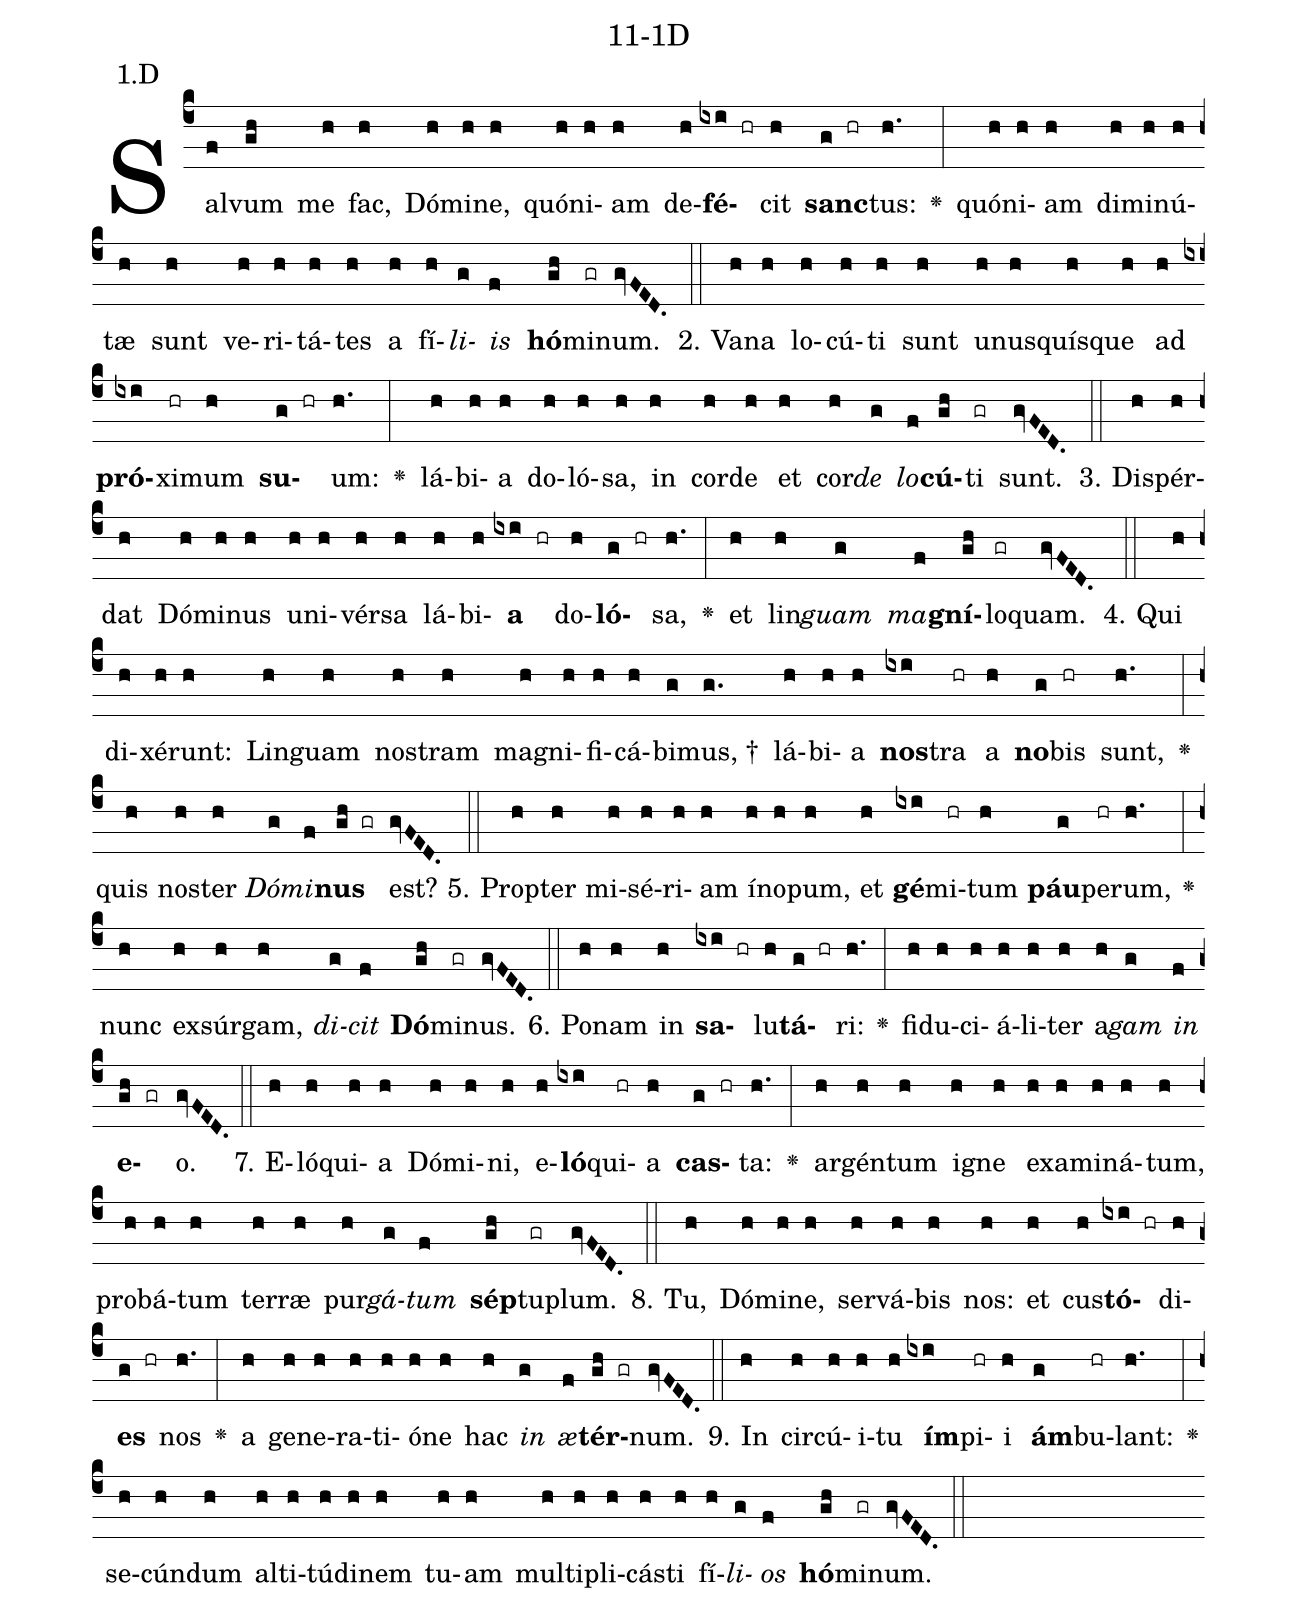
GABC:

name: 11-1D;
annotation: 1.D;
%%
(c4)Sal(f)vum(gh) me(h) fac,(h) Dó(h)mi(h)ne,(h) quón(h)i(h)am(h) de(h)<b>fé</b>(ixi hr)cit(h) <b>sanc</b>(g hr)tus:(h.) <v>\greheightstar</v>(:) quón(h)i(h)am(h) di(h)mi(h)nú(h)tæ(h) sunt(h) ve(h)ri(h)tá(h)tes(h) a(h) fí(h)<i>li</i>(g)<i>is</i>(f) <b>hó</b>(gh)mi(gr)num.(gvFED.) (::)
2. Va(h)na(h) lo(h)cú(h)ti(h) sunt(h) u(h)nus(h)quís(h)que(h) ad(h) <b>pró</b>(ixi)xi(hr)mum(h) <b>su</b>(g hr)um:(h.) <v>\greheightstar</v>(:) lá(h)bi(h)a(h) do(h)ló(h)sa,(h) in(h) cor(h)de(h) et(h) cor(h)<i>de</i>(g) <i>lo</i>(f)<b>cú</b>(gh)ti(gr) sunt.(gvFED.) (::)
3. Dis(h)pér(h)dat(h) Dó(h)mi(h)nus(h) u(h)ni(h)vér(h)sa(h) lá(h)bi(h)<b>a</b>(ixi hr) do(h)<b>ló</b>(g hr)sa,(h.) <v>\greheightstar</v>(:) et(h) lin(h)<i>guam</i>(g) <i>ma</i>(f)<b>gní</b>(gh)lo(gr)quam.(gvFED.) (::)
4. Qui(h) di(h)xé(h)runt:(h) Lin(h)guam(h) nos(h)tram(h) ma(h)gni(h)fi(h)cá(h)bi(g)mus, †(g.) lá(h)bi(h)a(h) <b>nos</b>(ixi)tra(hr) a(h) <b>no</b>(g)bis(hr) sunt,(h.) <v>\greheightstar</v>(:) quis(h) nos(h)ter(h) <i>Dó</i>(g)<i>mi</i>(f)<b>nus</b>(gh gr) est?(gvFED.) (::)
5. Prop(h)ter(h) mi(h)sé(h)ri(h)am(h) ín(h)o(h)pum,(h) et(h) <b>gé</b>(ixi)mi(hr)tum(h) <b>páu</b>(g)pe(hr)rum,(h.) <v>\greheightstar</v>(:) nunc(h) ex(h)súr(h)gam,(h) <i>di</i>(g)<i>cit</i>(f) <b>Dó</b>(gh)mi(gr)nus.(gvFED.) (::)
6. Po(h)nam(h) in(h) <b>sa</b>(ixi hr)lu(h)<b>tá</b>(g hr)ri:(h.) <v>\greheightstar</v>(:) fi(h)du(h)ci(h)á(h)li(h)ter(h) a(h)<i>gam</i>(g) <i>in</i>(f) <b>e</b>(gh gr)o.(gvFED.) (::)
7. E(h)ló(h)qui(h)a(h) Dó(h)mi(h)ni,(h) e(h)<b>ló</b>(ixi)qui(hr)a(h) <b>cas</b>(g hr)ta:(h.) <v>\greheightstar</v>(:) ar(h)gén(h)tum(h) i(h)gne(h) ex(h)a(h)mi(h)ná(h)tum,(h) pro(h)bá(h)tum(h) ter(h)ræ(h) pur(h)<i>gá</i>(g)<i>tum</i>(f) <b>sép</b>(gh)tu(gr)plum.(gvFED.) (::)
8. Tu,(h) Dó(h)mi(h)ne,(h) ser(h)vá(h)bis(h) nos:(h) et(h) cus(h)<b>tó</b>(ixi hr)di(h)<b>es</b>(g hr) nos(h.) <v>\greheightstar</v>(:) a(h) ge(h)ne(h)ra(h)ti(h)ó(h)ne(h) hac(h) <i>in</i>(g) <i>æ</i>(f)<b>tér</b>(gh gr)num.(gvFED.) (::)
9. In(h) cir(h)cú(h)i(h)tu(h) <b>ím</b>(ixi)pi(hr)i(h) <b>ám</b>(g)bu(hr)lant:(h.) <v>\greheightstar</v>(:) se(h)cún(h)dum(h) al(h)ti(h)tú(h)di(h)nem(h) tu(h)am(h) mul(h)ti(h)pli(h)cás(h)ti(h) fí(h)<i>li</i>(g)<i>os</i>(f) <b>hó</b>(gh)mi(gr)num.(gvFED.) (::)
